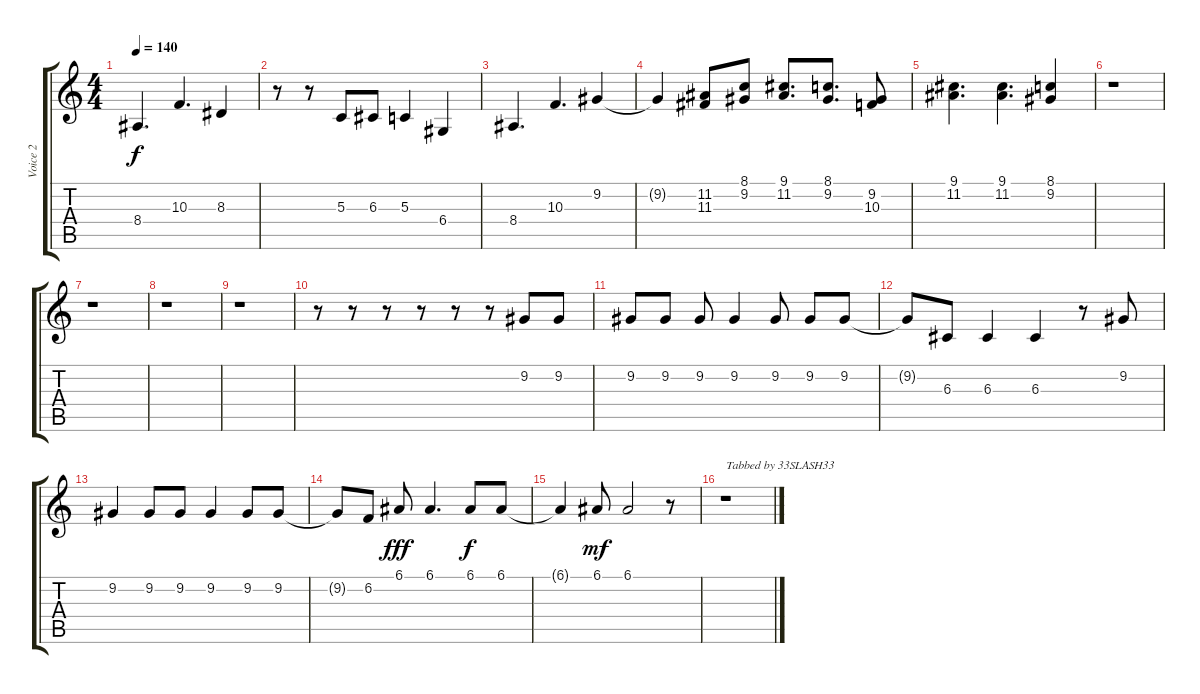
\track ("Voice 2" "Voice 2") {instrument lead2sawtooth}
\staff {score tabs}
\tuning (E4 B3 G3 D3 A2 E2) {hide}
\ts (4 4)
\tempo 140
\clef g2
\ks c
8.4.4{d dy f} 10.3.4{d} 8.3.4 |
r.8 r.8 5.3.8 6.3.8 5.3.4 6.4.4 |
8.4.4{d} 10.3.4{d} 9.2.4 |
9.2{t}.4 (11.2 11.3).8 (8.1 9.2).8 (9.1 11.2).8{d} (8.1 9.2).8{d} (9.2 10.3).8 |
(9.1 11.2).4{d} (9.1 11.2).4{d} (8.1 9.2).4 |
r.1 |
r.1 |
r.1 |
r.1 |
r.8 r.8 r.8 r.8 r.8 r.8 9.2.8 9.2.8 |
9.2.8 9.2.8 9.2.8 9.2.4 9.2.8 9.2.8 9.2.8 |
9.2{t}.8 6.3.8 6.3.4 6.3.4 r.8 9.2.8 |
9.2.4 9.2.8 9.2.8 9.2.4 9.2.8 9.2.8 |
9.2{t}.8 6.2.8 6.1.8{dy fff} 6.1.4{d} 6.1.8{dy f} 6.1.8 |
6.1{t}.4 6.1.8{dy mf} 6.1.2 r.8 |
r.1{txt "Tabbed by 33SLASH33"}
